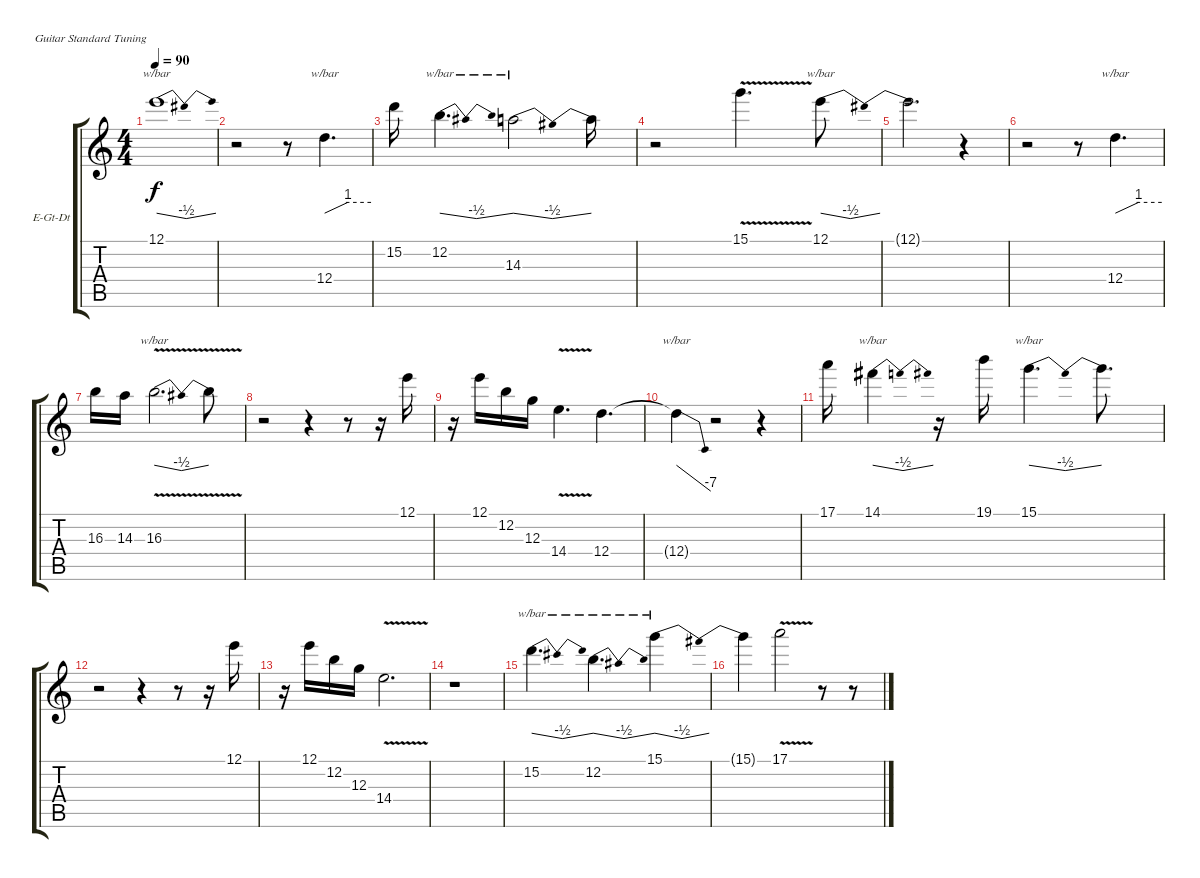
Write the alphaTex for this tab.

\defaultSystemsLayout 4
\bracketExtendMode groupsimilarinstruments
\firstSystemTrackNameOrientation horizontal
\otherSystemsTrackNameOrientation horizontal
\track ("Electric Guitar Dist" "E-Gt-Dt") {instrument distortionguitar}
\staff {score tabs}
\tuning (E4 B3 G3 D3 A2 E2)
\ts (4 4)
\tempo 90
\clef g2
\scale
0.333333
\ks c
12.1{t}.1{tbe (dip default 3 0 7.8 -2 10.799999999999999 -2 15 0) dy f} |
\scale
0.333333 r.2 r.8 12.4.4{d tbe (custom default 0 0 30 4 60 4)} |
\scale
0.333333 15.2.16 12.2.4{d tbe (dip default 9.6 0 20.4 -2 25.2 -2 34.199999999999996 0)} 14.3.2{tbe (dip default 11.4 0 19.8 -2 23.4 -2 33 0)} 14.3{t}.16 |
\scale
0.333333 r.2 15.1{v}.4{d} 12.1.8{tbe (dip default 38.4 0 45 -2 51 -2 55.8 0)} |
\scale
0.333333 12.1{t}.2{d} r.4 |
\scale
0.333333 r.2 r.8 12.4.4{d tbe (custom default 0 0 30 4 60 4)} |
\scale
0.333333 16.3.16 14.3.16 16.3{v}.2{d tbe (dip default 14.399999999999999 0 19.8 -2 25.2 -2 34.199999999999996 0)} 16.3{v t}.8 |
\scale
0.333333 r.2 r.4 r.8 r.16 12.1.16 |
\scale
0.333333 r.16 12.1.16 12.2.16 12.3.16 14.4{v}.4{d} 12.4.4{d} |
\scale
0.333333 12.4{t}.4{tbe (dive default 17.4 0 60 -28)} r.2 r.4 |
\scale
0.333333 17.1.16 14.1.4{tbe (dip default 0 0 24 -2 30.599999999999998 -2 40.199999999999996 0)} r.16 19.1.16 15.1.4{d tbe (dip default 0 0 22.8 -2 28.2 -2 35.4 0)} 15.1{t}.8{d} |
\scale
0.333333 r.2 r.4 r.8 r.16 12.1.16 |
\scale
0.333333 r.16 12.1.16 12.2.16 12.3.16 14.4{v}.2{d} |
\scale
0.333333 r.1 |
\scale
0.333333 15.2.4{d tbe (dip default 21.599999999999998 0 28.2 -2 32.4 -2 39.6 0)} 12.2.4{d tbe (dip default 19.8 0 27 -2 31.2 -2 37.199999999999996 0)} 15.1.4{tbe (dip default 41.4 0 46.199999999999996 -2 49.199999999999996 -2 57 0)} |
\scale
0.333333 15.1{t}.4 17.1{v}.2 r.8 r.8
